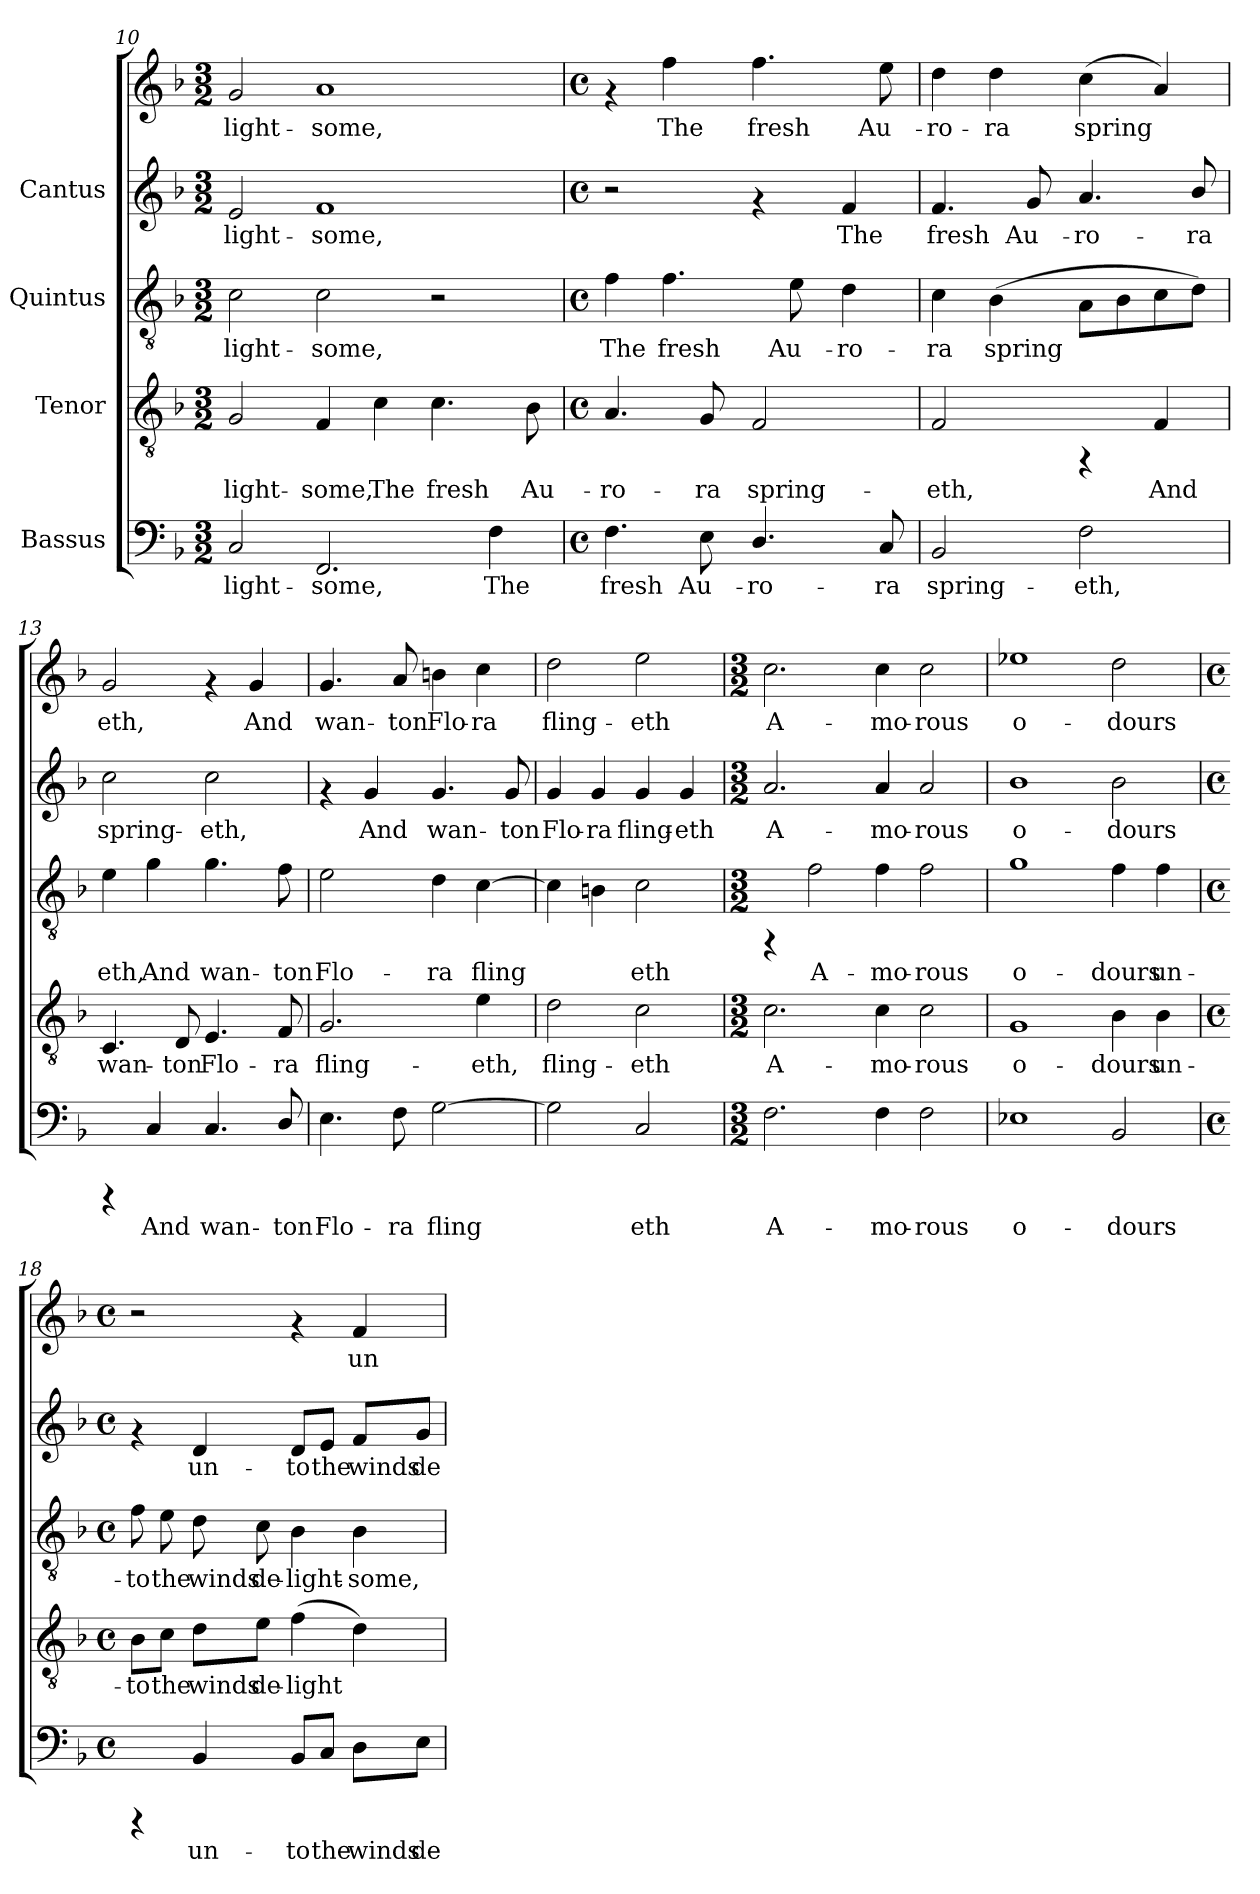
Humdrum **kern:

**kern	**text	**kern	**text	**kern	**text	**kern	**text	**kern	**text
*part4	*part4	*part3	*part3	*part2	*part2	*part1	*part1	*part1	*part1
*staff5	*staff5	*staff4	*staff4	*staff3	*staff3	*staff2	*staff2	*staff1	*staff1
*I"Bassus	*	*I"Tenor	*	*I"Quintus	*	*I"Cantus	*	*	*
*clefF4	*	*clefGv2	*	*clefGv2	*	*clefG2	*	*clefG2	*
*k[b-]	*	*k[b-]	*	*k[b-]	*	*k[b-]	*	*k[b-]	*
*F:	*	*F:	*	*F:	*	*F:	*	*F:	*
*M3/2	*	*M3/2	*	*M3/2	*	*M3/2	*	*M3/2	*
=10	=10	=10	=10	=10	=10	=10	=10	=10	=10
!	!LO:LY:b:cj	!	!LO:LY:b:cj	!	!LO:LY:b:cj	!	!LO:LY:b:cj	!	!LO:LY:b:cj
2C/	light-	2G/	light-	2c\	light-	2e/	light-	2g/	light-
!	!LO:LY:b:cj	!	!LO:LY:b:cj	!	!LO:LY:b:cj	!	!LO:LY:b:cj	!	!LO:LY:b:cj
2.FF/	-some,	4F/	-some,	2c\	-some,	1f	-some,	1a	-some,
!	!	!	!LO:LY:b:cj	!	!	!	!	!	!
.	.	4c\	The	.	.	.	.	.	.
!	!	!	!LO:LY:b:cj	!	!	!	!	!	!
.	.	4.c\	fresh	2r	.	.	.	.	.
!	!LO:LY:b:cj	!	!	!	!	!	!	!	!
4F\	The	.	.	.	.	.	.	.	.
!	!	!	!LO:LY:b:cj	!	!	!	!	!	!
.	.	8B-\	Au­­-	.	.	.	.	.	.
!!LO:PB:g=z
=11	=11	=11	=11	=11	=11	=11	=11	=11	=11
*M4/4	*	*M4/4	*	*M4/4	*	*M4/4	*	*M4/4	*
*met(c)	*	*met(c)	*	*met(c)	*	*met(c)	*	*met(c)	*
!	!LO:LY:b:cj	!	!LO:LY:b:cj	!	!LO:LY:b:cj	!	!	!	!
4.F\	fresh	4.A/	-ro-	4f\	The	2r	.	4rf	.
!	!	!	!	!	!LO:LY:b:cj	!	!	!	!LO:LY:b:cj
.	.	.	.	4.f\	fresh	.	.	4ff\	The
!	!LO:LY:b:cj	!	!LO:LY:b:cj	!	!	!	!	!	!
8E\	Au­­-	8G/	-ra	.	.	.	.	.	.
!	!LO:LY:b:cj	!	!LO:LY:b:cj	!	!	!	!	!	!LO:LY:b:cj
4.D/	-ro-	2F/	spring-	.	.	4rf	.	4.ff\	fresh
!	!	!	!	!	!LO:LY:b:cj	!	!	!	!
.	.	.	.	8e\	Au­­-	.	.	.	.
!	!	!	!	!	!LO:LY:b:cj	!	!LO:LY:b:cj	!	!
.	.	.	.	4d\	-ro-	4f/	-The	.	.
!	!LO:LY:b:cj	!	!	!	!	!	!	!	!LO:LY:b:cj
8C/	-ra	.	.	.	.	.	.	8ee\	Au­­-
=12	=12	=12	=12	=12	=12	=12	=12	=12	=12
!	!LO:LY:b:cj	!	!LO:LY:b:cj	!	!LO:LY:b:cj	!	!LO:LY:b:cj	!	!LO:LY:b:cj
2BB-/	spring-	2F/	-eth,	4c\	-ra	4.f/	-fresh	4dd\	ro-
!	!	!	!	!	!LO:LY:b:cj	!	!	!	!LO:LY:b:cj
.	.	.	.	(>4B-\	spring-	.	.	4dd\	-ra
!	!	!	!	!	!	!	!LO:LY:b:cj	!	!
.	.	.	.	.	.	8g/	Au­­-	.	.
!	!LO:LY:b:cj	!	!	!	!LO:LY:b:cj	!	!LO:LY:b:cj	!	!LO:LY:b:cj
2F\	-eth,	4rFF	.	8A\L	--	4.a/	-ro-	(>4cc\	spring-
!	!	!	!	!	!LO:LY:b:cj	!	!	!	!
.	.	.	.	8B-\	--	.	.	.	.
!	!	!	!LO:LY:b:cj	!	!LO:LY:b:cj	!	!	!	!LO:LY:b:cj
.	.	4F/	And	8c\	--	.	.	4a/)	--
!	!	!	!	!	!LO:LY:b:cj	!	!LO:LY:b:cj	!	!
.	.	.	.	8d\J)	--	8b-/	-ra	.	.
=13	=13	=13	=13	=13	=13	=13	=13	=13	=13
!	!	!	!LO:LY:b:cj	!	!LO:LY:b:cj	!	!LO:LY:b:cj	!	!LO:LY:b:cj
4rCCC	.	4.C/	wan-	4e\	-eth,	2cc\	spring-	2g/	eth,
!	!LO:LY:b:cj	!	!	!	!LO:LY:b:cj	!	!	!	!
4C/	And	.	.	4g\	And	.	.	.	.
!	!	!	!LO:LY:b:cj	!	!	!	!	!	!
.	.	8D/	-ton	.	.	.	.	.	.
!	!LO:LY:b:cj	!	!LO:LY:b:cj	!	!LO:LY:b:cj	!	!LO:LY:b:cj	!	!
4.C/	wan-	4.E/	Flo-	4.g\	wan-	2cc\	-eth,	4rf	.
!	!	!	!	!	!	!	!	!	!LO:LY:b:cj
.	.	.	.	.	.	.	.	4g/	And
!	!LO:LY:b:cj	!	!LO:LY:b:cj	!	!LO:LY:b:cj	!	!	!	!
8D/	-ton	8F/	-ra	8f\	-ton	.	.	.	.
=14	=14	=14	=14	=14	=14	=14	=14	=14	=14
!	!LO:LY:b:cj	!	!LO:LY:b:cj	!	!LO:LY:b:cj	!	!	!	!LO:LY:b:cj
4.E\	Flo-	2.G/	fling-	2e\	Flo-	4rf	.	4.g/	wan-
!	!	!	!	!	!	!	!LO:LY:b:cj	!	!
.	.	.	.	.	.	4g/	And	.	.
!	!LO:LY:b:cj	!	!	!	!	!	!	!	!LO:LY:b:cj
8F\	-ra	.	.	.	.	.	.	8a/	-ton
!	!LO:LY:b:cj	!	!	!	!LO:LY:b:cj	!	!LO:LY:b:cj	!	!LO:LY:b:cj
[>2G\	fling-	.	.	4d\	-ra	4.g/	wan-	4bn\	Flo-
!	!	!	!LO:LY:b:cj	!	!LO:LY:b:cj	!	!	!	!LO:LY:b:cj
.	.	4e\	-eth,	[>4c\	fling-	.	.	4cc\	-ra
!	!	!	!	!	!	!	!LO:LY:b:cj	!	!
.	.	.	.	.	.	8g/	-ton	.	.
!!LO:LB:g=z
=15	=15	=15	=15	=15	=15	=15	=15	=15	=15
!	!LO:LY:b:cj	!	!LO:LY:b:cj	!	!LO:LY:b:cj	!	!LO:LY:b:cj	!	!LO:LY:b:cj
2G\]	-	2d\	fling-	4c\]	-	4g/	Flo-	2dd\	fling-
!	!	!	!	!	!LO:LY:b:cj	!	!LO:LY:b:cj	!	!
.	.	.	.	4Bn\	.	4g/	-ra	.	.
!	!LO:LY:b:cj	!	!LO:LY:b:cj	!	!LO:LY:b:cj	!	!LO:LY:b:cj	!	!LO:LY:b:cj
2C/	eth	2c\	-eth	2c\	eth	4g/	fling-	2ee\	-eth
!	!	!	!	!	!	!	!LO:LY:b:cj	!	!
.	.	.	.	.	.	4g/	-eth	.	.
=16	=16	=16	=16	=16	=16	=16	=16	=16	=16
*M3/2	*	*M3/2	*	*M3/2	*	*M3/2	*	*M3/2	*
!	!LO:LY:b:cj	!	!LO:LY:b:cj	!	!	!	!LO:LY:b:cj	!	!LO:LY:b:cj
2.F\	A-	2.c\	A-	4rFF	.	2.a/	A-	2.cc\	A-
!	!	!	!	!	!LO:LY:b:cj	!	!	!	!
.	.	.	.	2f\	A-	.	.	.	.
!	!LO:LY:b:cj	!	!LO:LY:b:cj	!	!LO:LY:b:cj	!	!LO:LY:b:cj	!	!LO:LY:b:cj
4F\	-mo-	4c\	-mo-	4f\	-mo-	4a/	-mo-	4cc\	-mo-
!	!LO:LY:b:cj	!	!LO:LY:b:cj	!	!LO:LY:b:cj	!	!LO:LY:b:cj	!	!LO:LY:b:cj
2F\	-rous	2c\	-rous	2f\	-rous	2a/	-rous	2cc\	-rous
=17	=17	=17	=17	=17	=17	=17	=17	=17	=17
!	!LO:LY:b:cj	!	!LO:LY:b:cj	!	!LO:LY:b:cj	!	!LO:LY:b:cj	!	!LO:LY:b:cj
1E-X	o-	1G	o-	1g	o-	1b-	o-	1ee-X	o-
!	!LO:LY:b:cj	!	!LO:LY:b:cj	!	!LO:LY:b:cj	!	!LO:LY:b:cj	!	!LO:LY:b:cj
2BB-/	-dours	4B-\	-dours	4f\	-dours	2b-\	-dours	2dd\	-dours
!	!	!	!LO:LY:b:cj	!	!LO:LY:b:cj	!	!	!	!
.	.	4B-\	un-	4f\	un-	.	.	.	.
=18	=18	=18	=18	=18	=18	=18	=18	=18	=18
*M4/4	*	*M4/4	*	*M4/4	*	*M4/4	*	*M4/4	*
*met(c)	*	*met(c)	*	*met(c)	*	*met(c)	*	*met(c)	*
!	!	!	!LO:LY:b:cj	!	!LO:LY:b:cj	!	!	!	!
4rCCC	.	8B-\L	-to	8f\	-to	4rf	.	2r	.
!	!	!	!LO:LY:b:cj	!	!LO:LY:b:cj	!	!	!	!
.	.	8c\J	the	8e\	the	.	.	.	.
!	!LO:LY:b:cj	!	!LO:LY:b:cj	!	!LO:LY:b:cj	!	!LO:LY:b:cj	!	!
4BB-/	un-	8d\L	winds	8d\	winds	4d/	-un-	.	.
!	!	!	!LO:LY:b:cj	!	!LO:LY:b:cj	!	!	!	!
.	.	8e\J	de-	8c\	de-	.	.	.	.
!	!LO:LY:b:cj	!	!LO:LY:b:cj	!	!LO:LY:b:cj	!	!LO:LY:b:cj	!	!
8BB-/L	-to	(>4f\	-light-	4B-\	-light-	8d/L	-to	4rf	.
!	!LO:LY:b:cj	!	!	!	!	!	!LO:LY:b:cj	!	!
8C/J	the	.	.	.	.	8e/J	the	.	.
!	!LO:LY:b:cj	!	!LO:LY:b:cj	!	!LO:LY:b:cj	!	!LO:LY:b:cj	!	!LO:LY:b:cj
8D\L	winds	4d\)	--	4B-\	-some,	8f/L	winds	4f/	un-
!	!LO:LY:b:cj	!	!	!	!	!	!LO:LY:b:cj	!	!
8E\J	de-	.	.	.	.	8g/J	de-	.	.
=	=	=	=	=	=	=	=	=	=
*-	*-	*-	*-	*-	*-	*-	*-	*-	*-
